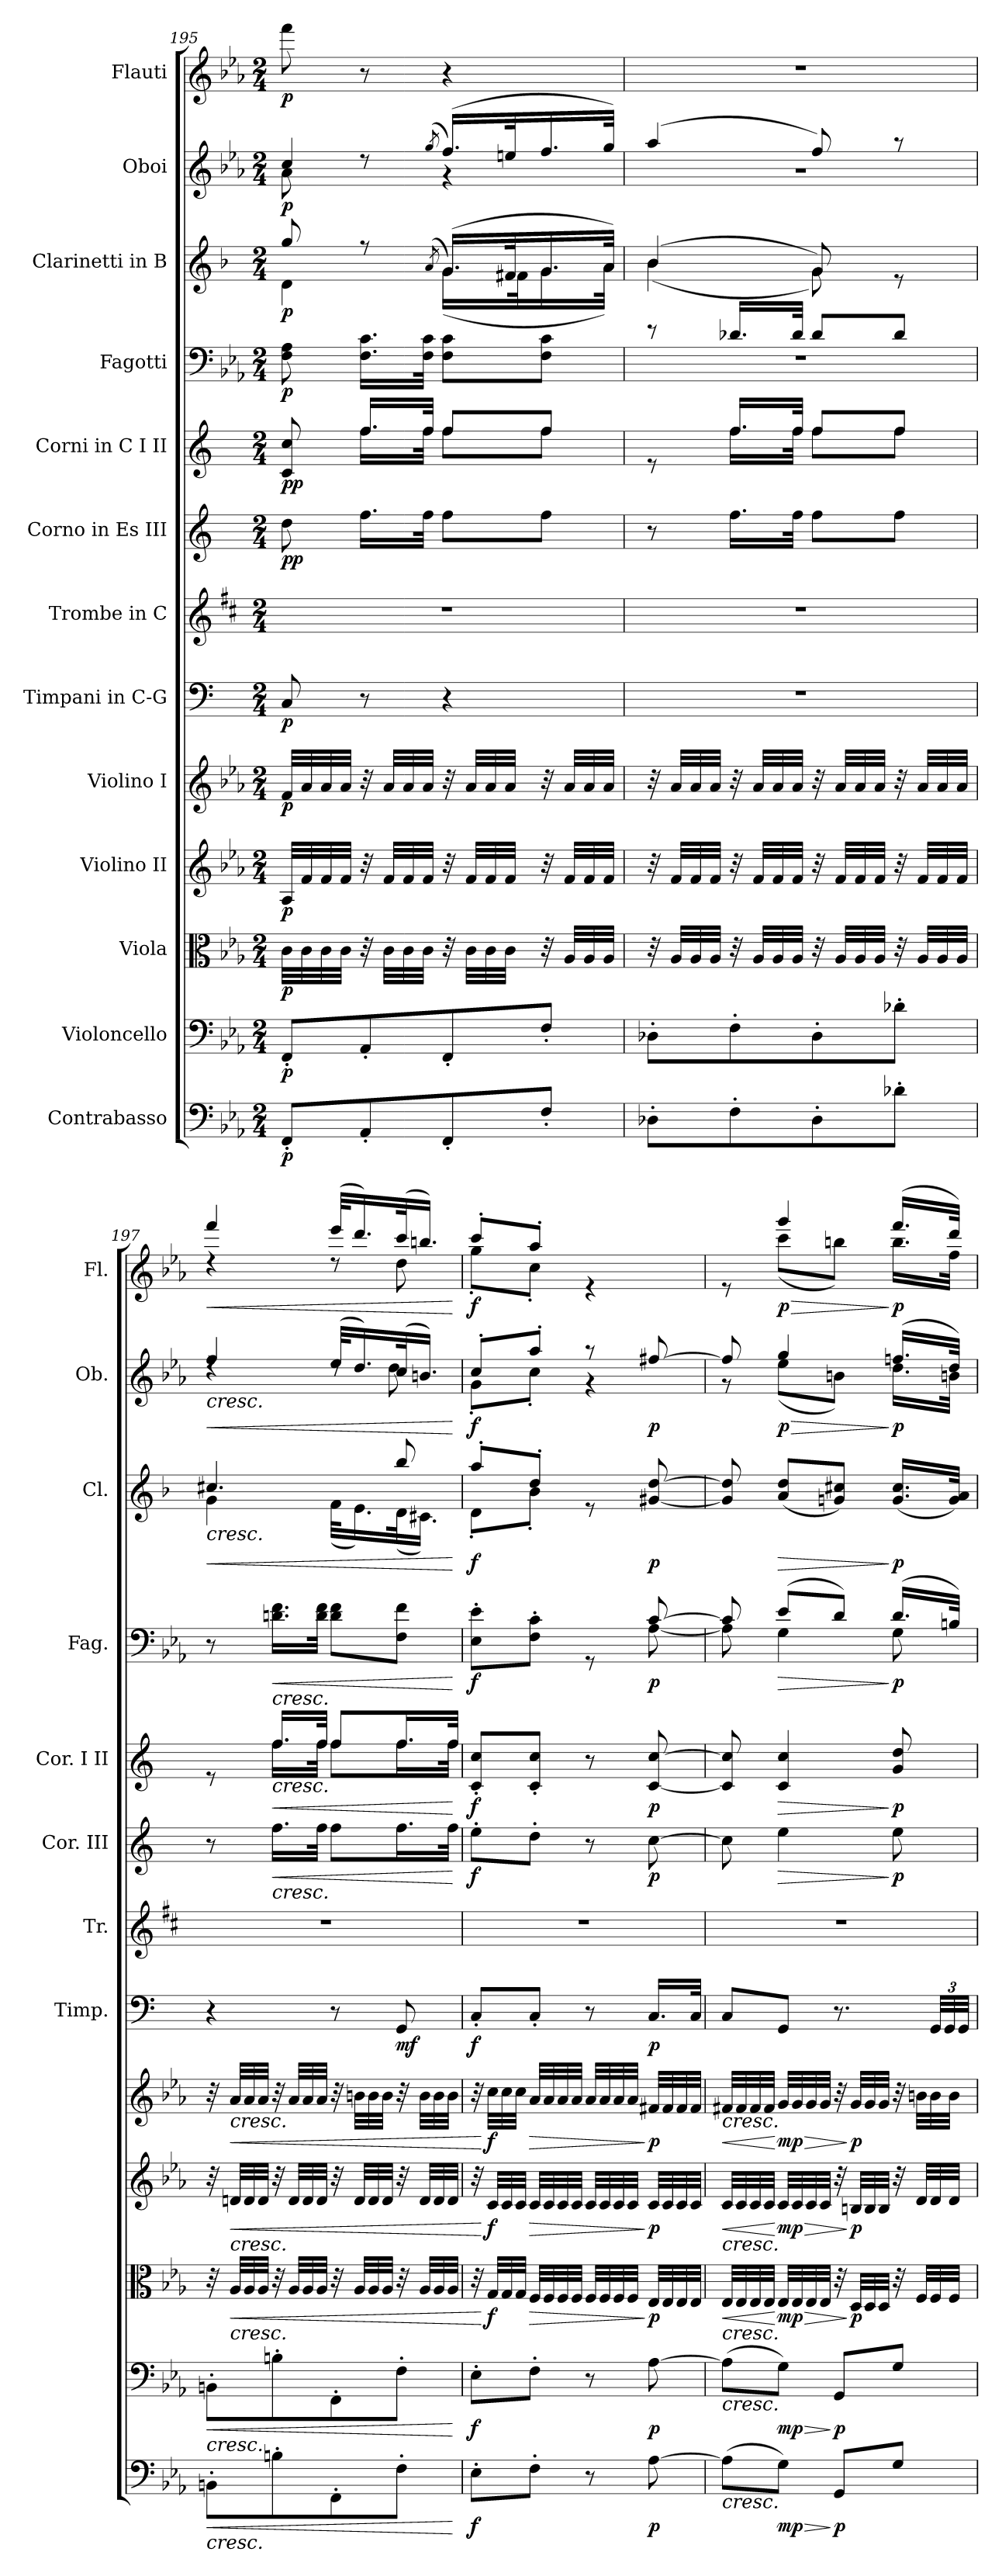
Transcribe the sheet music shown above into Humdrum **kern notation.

**kern	**dynam	**kern	**dynam	**kern	**dynam	**kern	**dynam	**kern	**dynam	**kern	**dynam	**kern	**kern	**dynam	**kern	**dynam	**kern	**dynam	**kern	**dynam	**kern	**dynam	**kern	**dynam
*part13	*part13	*part12	*part12	*part11	*part11	*part10	*part10	*part9	*part9	*part8	*part8	*part7	*part6	*part6	*part5	*part5	*part4	*part4	*part3	*part3	*part2	*part2	*part1	*part1
*staff13	*staff13	*staff12	*staff12	*staff11	*staff11	*staff10	*staff10	*staff9	*staff9	*staff8	*staff8	*staff7	*staff6	*staff6	*staff5	*staff5	*staff4	*staff4	*staff3	*staff3	*staff2	*staff2	*staff1	*staff1
*I"Contrabasso	*	*I"Violoncello	*	*I"Viola	*	*I"Violino II	*	*I"Violino I	*	*I"Timpani in C-G	*	*I"Trombe in C	*I"Corno in Es III	*	*I"Corni in C I II	*	*I"Fagotti	*	*I"Clarinetti in B	*	*I"Oboi	*	*I"Flauti	*
*	*	*	*	*	*	*	*	*	*	*I'Timp.	*	*I'Tr.	*I'Cor. III	*	*I'Cor. I II	*	*I'Fag.	*	*I'Cl.	*	*I'Ob.	*	*I'Fl.	*
*clefF4	*	*clefF4	*	*clefC3	*	*clefG2	*	*clefG2	*	*clefF4	*	*clefG2	*clefG2	*	*clefG2	*	*clefF4	*	*clefG2	*	*clefG2	*	*clefG2	*
*ITrd7c12	*	*	*	*	*	*	*	*	*	*	*	*ITrd1c2	*ITrd5c9	*	*ITrd7c12	*	*	*	*ITrd1c2	*	*	*	*	*
*k[b-e-a-]	*	*k[b-e-a-]	*	*k[b-e-a-]	*	*k[b-e-a-]	*	*k[b-e-a-]	*	*k[]	*	*k[]	*k[b-e-a-]	*	*k[]	*	*k[b-e-a-]	*	*k[b-e-a-]	*	*k[b-e-a-]	*	*k[b-e-a-]	*
*M2/4	*	*M2/4	*	*M2/4	*	*M2/4	*	*M2/4	*	*M2/4	*	*M2/4	*M2/4	*	*M2/4	*	*M2/4	*	*M2/4	*	*M2/4	*	*M2/4	*
=195	=195	=195	=195	=195	=195	=195	=195	=195	=195	=195	=195	=195	=195	=195	=195	=195	=195	=195	=195	=195	=195	=195	=195	=195
*	*	*	*	*	*	*	*	*	*	*	*	*	*	*	*^	*	*	*	*^	*	*^	*	*	*
!	!LO:DY:b	!	!LO:DY:b	!	!LO:DY:b	!	!LO:DY:b	!	!LO:DY:b	!	!LO:DY:b	!	!	!LO:DY:b	!	!	!	!	!	!	!	!	!	!	!	!	!
!	!	!	!	!	!	!	!	!	!	!	!	!	!	!LO:DY:n=1:b	!	!	!LO:DY:b	!	!	!	!	!	!	!	!	!	!
!	!	!	!	!	!	!	!	!	!	!	!	!	!	!	!	!	!LO:DY:n=1:b	!	!LO:DY:b	!	!	!LO:DY:b	!	!	!LO:DY:b	!	!LO:DY:b
8FFF'/L	p	8FF'/L	p	32c\LLL	p	32A-/LLL	p	32f/LLL	p	8C/	p	2r	8f\	p p	8C/ 8c/	8ryy	p p	8F\ 8A-\	p	8ff/	4c\	p	4cc/	8a-\	p	8fff\	p
.	.	.	.	32c\	.	32f/	.	32a-/	.	.	.	.	.	.	.	.	.	.	.	.	.	.	.	.	.	.	.
.	.	.	.	32c\	.	32f/	.	32a-/	.	.	.	.	.	.	.	.	.	.	.	.	.	.	.	.	.	.	.
.	.	.	.	32c\JJJ	.	32f/JJJ	.	32a-/JJJ	.	.	.	.	.	.	.	.	.	.	.	.	.	.	.	.	.	.	.
8AAA-'/	.	8AA-'/	.	32r	.	32r	.	32r	.	8r	.	.	16.a-\LL	.	16.f/LL	16.f\LL	.	16.F\ 16.c\LL	.	8r	.	.	.	8rdd	.	8r	.
.	.	.	.	32c\LLL	.	32f/LLL	.	32a-/LLL	.	.	.	.	.	.	.	.	.	.	.	.	.	.	.	.	.	.	.
.	.	.	.	32c\	.	32f/	.	32a-/	.	.	.	.	.	.	.	.	.	.	.	.	.	.	.	.	.	.	.
.	.	.	.	32c\JJJ	.	32f/JJJ	.	32a-/JJJ	.	.	.	.	32a-\JJk	.	32f/JJk	32f\JJk	.	32F\ 32c\JJk	.	.	.	.	.	.	.	.	.
.	.	.	.	.	.	.	.	.	.	.	.	.	.	.	.	.	.	.	.	(8qg/	.	.	(8qgg/	.	.	.	.
8FFF'/	.	8FF'/	.	32r	.	32r	.	32r	.	4r	.	.	8a-\L	.	8f/L	8f\L	.	8F\ 8c\L	.	(16.f/LL)	(16.f\LL	.	(16.ff/LL)	4r	.	4r	.
.	.	.	.	32c\LLL	.	32f/LLL	.	32a-/LLL	.	.	.	.	.	.	.	.	.	.	.	.	.	.	.	.	.	.	.
.	.	.	.	32c\	.	32f/	.	32a-/	.	.	.	.	.	.	.	.	.	.	.	.	.	.	.	.	.	.	.
.	.	.	.	32c\JJJ	.	32f/JJJ	.	32a-/JJJ	.	.	.	.	.	.	.	.	.	.	.	32en/K	32e\K	.	32een/K	.	.	.	.
8FF'/J	.	8F'/J	.	32r	.	32r	.	32r	.	.	.	.	8a-\J	.	8f/J	8f\J	.	8F\ 8c\J	.	16.f/	16.f\	.	16.ff/	.	.	.	.
.	.	.	.	32A-/LLL	.	32f/LLL	.	32a-/LLL	.	.	.	.	.	.	.	.	.	.	.	.	.	.	.	.	.	.	.
.	.	.	.	32A-/	.	32f/	.	32a-/	.	.	.	.	.	.	.	.	.	.	.	.	.	.	.	.	.	.	.
.	.	.	.	32A-/JJJ	.	32f/JJJ	.	32a-/JJJ	.	.	.	.	.	.	.	.	.	.	.	32g/JJk)	32g\JJk)	.	32gg/JJk)	.	.	.	.
=196	=196	=196	=196	=196	=196	=196	=196	=196	=196	=196	=196	=196	=196	=196	=196	=196	=196	=196	=196	=196	=196	=196	=196	=196	=196	=196	=196
*	*	*	*	*	*	*	*	*	*	*	*	*	*	*	*	*	*	*^	*	*	*	*	*	*	*	*	*
8DD-X'\L	.	8D-X'\L	.	32r	.	32r	.	32r	.	2r	.	2r	8r	.	8re	8ryy	.	8r	2rF	.	(4a-/	(4a-\	.	(4aa-/	2r	.	2r	.
.	.	.	.	32A-/LLL	.	32f/LLL	.	32a-/LLL	.	.	.	.	.	.	.	.	.	.	.	.	.	.	.	.	.	.	.	.
.	.	.	.	32A-/	.	32f/	.	32a-/	.	.	.	.	.	.	.	.	.	.	.	.	.	.	.	.	.	.	.	.
.	.	.	.	32A-/JJJ	.	32f/JJJ	.	32a-/JJJ	.	.	.	.	.	.	.	.	.	.	.	.	.	.	.	.	.	.	.	.
8FF'\	.	8F'\	.	32r	.	32r	.	32r	.	.	.	.	16.a-\LL	.	16.f/LL	16.f\LL	.	16.d-X/LL	.	.	.	.	.	.	.	.	.	.
.	.	.	.	32A-/LLL	.	32f/LLL	.	32a-/LLL	.	.	.	.	.	.	.	.	.	.	.	.	.	.	.	.	.	.	.	.
.	.	.	.	32A-/	.	32f/	.	32a-/	.	.	.	.	.	.	.	.	.	.	.	.	.	.	.	.	.	.	.	.
.	.	.	.	32A-/JJJ	.	32f/JJJ	.	32a-/JJJ	.	.	.	.	32a-\JJk	.	32f/JJk	32f\JJk	.	32d-/JJk	.	.	.	.	.	.	.	.	.	.
8DD-'\	.	8D-'\	.	32r	.	32r	.	32r	.	.	.	.	8a-\L	.	8f/L	8f\L	.	8d-/L	.	.	8f/)	8f\)	.	8ff/)	.	.	.	.
.	.	.	.	32A-/LLL	.	32f/LLL	.	32a-/LLL	.	.	.	.	.	.	.	.	.	.	.	.	.	.	.	.	.	.	.	.
.	.	.	.	32A-/	.	32f/	.	32a-/	.	.	.	.	.	.	.	.	.	.	.	.	.	.	.	.	.	.	.	.
.	.	.	.	32A-/JJJ	.	32f/JJJ	.	32a-/JJJ	.	.	.	.	.	.	.	.	.	.	.	.	.	.	.	.	.	.	.	.
8D-X'\J	.	8d-X'\J	.	32r	.	32r	.	32r	.	.	.	.	8a-\J	.	8f/J	8f\J	.	8d-/J	.	.	8re	8ryy	.	8r	.	.	.	.
.	.	.	.	32A-/LLL	.	32f/LLL	.	32a-/LLL	.	.	.	.	.	.	.	.	.	.	.	.	.	.	.	.	.	.	.	.
.	.	.	.	32A-/	.	32f/	.	32a-/	.	.	.	.	.	.	.	.	.	.	.	.	.	.	.	.	.	.	.	.
.	.	.	.	32A-/JJJ	.	32f/JJJ	.	32a-/JJJ	.	.	.	.	.	.	.	.	.	.	.	.	.	.	.	.	.	.	.	.
*	*	*	*	*	*	*	*	*	*	*	*	*	*	*	*	*	*	*v	*v	*	*	*	*	*	*	*	*	*
=197	=197	=197	=197	=197	=197	=197	=197	=197	=197	=197	=197	=197	=197	=197	=197	=197	=197	=197	=197	=197	=197	=197	=197	=197	=197	=197	=197
!	!	!	!	!	!	!	!	!	!	!	!	!	!	!	!	!	!	!	!	!	!	!	!	!	!	!LO:TX:b:i:t=cresc.	!
!	!	!	!	!	!	!	!	!	!	!	!	!	!	!	!	!	!	!	!	!	!	!	!LO:TX:b:i:t=cresc.	!	!	!	!
!	!	!	!	!	!	!	!	!	!	!	!	!	!	!	!	!	!	!	!	!LO:TX:b:i:t=cresc.	!	!	!	!	!	!	!
!	!	!LO:TX:b:i:t=cresc.	!	!	!	!	!	!	!	!	!	!	!	!	!	!	!	!	!	!	!	!	!	!	!	!	!
!LO:TX:b:i:t=cresc.	!	!	!	!	!	!	!	!	!	!	!	!	!	!	!	!	!	!	!	!	!	!	!	!	!	!	!
!	!LO:HP:b	!	!LO:HP:b	!	!	!	!	!	!	!	!	!	!	!	!	!	!	!	!	!	!	!LO:HP:b	!	!	!LO:HP:b	!	!LO:HP:b
*	*	*	*	*	*	*	*	*	*	*	*	*	*	*	*	*	*	*	*	*	*	*	*	*	*	*^	*
8BBBn'\L	<	8BBn'\L	<	32r	.	32r	.	32r	.	4r	.	2r	8r	.	8re	8ryy	.	8r	.	4.bn/	4f\	<	4ff/	4rdd	<	4fff/	4rdd	<
!	!	!	!	!	!	!	!	!LO:TX:b:i:t=cresc.	!	!	!	!	!	!	!	!	!	!	!	!	!	!	!	!	!	!	!	!
!	!	!	!	!	!	!LO:TX:b:i:t=cresc.	!	!	!	!	!	!	!	!	!	!	!	!	!	!	!	!	!	!	!	!	!	!
!	!	!	!	!LO:TX:b:i:t=cresc.	!	!	!	!	!	!	!	!	!	!	!	!	!	!	!	!	!	!	!	!	!	!	!	!
!	!	!	!	!	!LO:HP:b	!	!LO:HP:b	!	!LO:HP:b	!	!	!	!	!	!	!	!	!	!	!	!	!	!	!	!	!	!	!
.	.	.	.	32A-/LLL	<	32dn/LLL	<	32a-/LLL	<	.	.	.	.	.	.	.	.	.	.	.	.	.	.	.	.	.	.	.
.	.	.	.	32A-/	.	32d/	.	32a-/	.	.	.	.	.	.	.	.	.	.	.	.	.	.	.	.	.	.	.	.
.	.	.	.	32A-/JJJ	.	32d/JJJ	.	32a-/JJJ	.	.	.	.	.	.	.	.	.	.	.	.	.	.	.	.	.	.	.	.
!	!	!	!	!	!	!	!	!	!	!	!	!	!	!	!	!	!	!LO:TX:b:i:t=cresc.	!	!	!	!	!	!	!	!	!	!
!	!	!	!	!	!	!	!	!	!	!	!	!	!	!	!LO:TX:b:i:t=cresc.	!	!	!	!	!	!	!	!	!	!	!	!	!
!	!	!	!	!	!	!	!	!	!	!	!	!	!LO:TX:b:i:t=cresc.	!	!	!	!	!	!	!	!	!	!	!	!	!	!	!
!	!	!	!	!	!	!	!	!	!	!	!	!	!	!LO:HP:b	!	!	!LO:HP:b	!	!LO:HP:b	!	!	!	!	!	!	!	!	!
8BBn'\	.	8Bn'\	.	32r	.	32r	.	32r	.	.	.	.	16.a-\LL	<	16.f/LL	16.f\LL	<	16.dn\ 16.f\LL	<	.	.	.	.	.	.	.	.	.
.	.	.	.	32A-/LLL	.	32d/LLL	.	32a-/LLL	.	.	.	.	.	.	.	.	.	.	.	.	.	.	.	.	.	.	.	.
.	.	.	.	32A-/	.	32d/	.	32a-/	.	.	.	.	.	.	.	.	.	.	.	.	.	.	.	.	.	.	.	.
.	.	.	.	32A-/JJJ	.	32d/JJJ	.	32a-/JJJ	.	.	.	.	32a-\JJk	.	32f/JJk	32f\JJk	.	32d\ 32f\JJk	.	.	.	.	.	.	.	.	.	.
8FFF'\	.	8FF'\	.	32r	.	32r	.	32r	.	8r	.	.	8a-\L	.	8f/L	8f\L	.	8d\ 8f\L	.	.	(32e-\KLL	.	(32ee-/KLL	8rdd	.	(32eee-/KLL	8rdd	.
.	.	.	.	32A-/LLL	.	32d/LLL	.	32bn\LLL	.	.	.	.	.	.	.	.	.	.	.	.	16.d\)	.	16.dd/)	.	.	16.ddd/)	.	.
.	.	.	.	32A-/	.	32d/	.	32b\	.	.	.	.	.	.	.	.	.	.	.	.	.	.	.	.	.	.	.	.
.	.	.	.	32A-/JJJ	.	32d/JJJ	.	32b\JJJ	.	.	.	.	.	.	.	.	.	.	.	.	.	.	.	.	.	.	.	.
!	!	!	!	!	!	!	!	!	!	!	!LO:DY:b	!	!	!	!	!	!	!	!	!	!	!	!	!	!	!	!	!
8FF'\J	.	8F'\J	.	32r	.	32r	.	32r	.	8GG/	mf	.	16.a-\L	.	16.f/L	16.f\L	.	8F\ 8f\J	.	8aa-/	(32c\K	.	(32cc/K	8dd\	.	(32ccc/K	8dd\	.
.	.	.	.	32A-/LLL	.	32d/LLL	.	32b\LLL	.	.	.	.	.	.	.	.	.	.	.	.	16.Bn\JJ)	.	16.bn/JJ)	.	.	16.bbn/JJ)	.	.
.	.	.	.	32A-/	.	32d/	.	32b\	.	.	.	.	.	.	.	.	.	.	.	.	.	.	.	.	.	.	.	.
.	.	.	.	32A-/JJJ	.	32d/JJJ	.	32b\JJJ	.	.	.	.	32a-\JJk	.	32f/JJk	32f\JJk	.	.	.	.	.	.	.	.	.	.	.	.
*	*	*	*	*	*	*	*	*	*	*	*	*	*	*	*	*	*	*	*	*v	*v	*	*	*	*	*v	*v	*
*	*	*	*	*	*	*	*	*	*	*	*	*	*	*	*v	*v	*	*	*	*	*	*v	*v	*	*	*
.	[	.	[	.	.	.	.	.	.	.	.	.	.	[	.	[	.	[	.	[	.	[	.	[
!!LO:PB:g=z
=198	=198	=198	=198	=198	=198	=198	=198	=198	=198	=198	=198	=198	=198	=198	=198	=198	=198	=198	=198	=198	=198	=198	=198	=198
*	*	*	*	*	*	*	*	*	*	*	*	*	*	*	*	*	*^	*	*^	*	*^	*	*^	*
!	!LO:DY:b	!	!LO:DY:b	!	!	!	!	!	!	!	!LO:DY:b	!	!	!LO:DY:b	!	!LO:DY:b	!	!	!LO:DY:b	!	!	!LO:DY:b	!	!	!LO:DY:b	!	!	!LO:DY:b
8EE-'\L	f	8E-'\L	f	32r	.	32r	.	32r	.	8C'/L	f	2r	8g'\L	f	8C/' 8c/'L	f	8E-\' 8e-\'L	4.ryy	f	8gg'/L	8c'\L	f	8cc'/L	8g'\L	f	8ccc'/L	8gg'\L	f
!	!	!	!	!	!LO:DY:n=1:b	!	!LO:DY:n=1:b	!	!LO:DY:n=1:b	!	!	!	!	!	!	!	!	!	!	!	!	!	!	!	!	!	!	!
.	.	.	.	32G/LLL	[ f	32c/LLL	[ f	32cc\LLL	[ f	.	.	.	.	.	.	.	.	.	.	.	.	.	.	.	.	.	.	.
.	.	.	.	32G/	.	32c/	.	32cc\	.	.	.	.	.	.	.	.	.	.	.	.	.	.	.	.	.	.	.	.
.	.	.	.	32G/JJJ	.	32c/JJJ	.	32cc\JJJ	.	.	.	.	.	.	.	.	.	.	.	.	.	.	.	.	.	.	.	.
!	!	!	!	!	!LO:HP:b	!	!LO:HP:b	!	!LO:HP:b	!	!	!	!	!	!	!	!	!	!	!	!	!	!	!	!	!	!	!
8FF'\J	.	8F'\J	.	32F/LLL	>	32c/LLL	>	32a-/LLL	>	8C'/J	.	.	8f'\J	.	8C/' 8c/'J	.	8F\' 8c\'J	.	.	8cc'/J	8a-'\J	.	8aa-'/J	8cc'\J	.	8aa-'/J	8cc'\J	.
.	.	.	.	32F/	.	32c/	.	32a-/	.	.	.	.	.	.	.	.	.	.	.	.	.	.	.	.	.	.	.	.
.	.	.	.	32F/	.	32c/	.	32a-/	.	.	.	.	.	.	.	.	.	.	.	.	.	.	.	.	.	.	.	.
.	.	.	.	32F/JJJ	.	32c/JJJ	.	32a-/JJJ	.	.	.	.	.	.	.	.	.	.	.	.	.	.	.	.	.	.	.	.
8r	.	8r	.	32F/LLL	.	32c/LLL	.	32a-/LLL	.	8r	.	.	8r	.	8r	.	8rGG	.	.	8re	4ryy	.	8r	4r	.	4re	4ryy	.
.	.	.	.	32F/	.	32c/	.	32a-/	.	.	.	.	.	.	.	.	.	.	.	.	.	.	.	.	.	.	.	.
.	.	.	.	32F/	.	32c/	.	32a-/	.	.	.	.	.	.	.	.	.	.	.	.	.	.	.	.	.	.	.	.
.	.	.	.	32F/JJJ	.	32c/JJJ	.	32a-/JJJ	.	.	.	.	.	.	.	.	.	.	.	.	.	.	.	.	.	.	.	.
!	!LO:DY:b	!	!LO:DY:b	!	!LO:DY:n=2:b	!	!LO:DY:n=2:b	!	!LO:DY:n=2:b	!	!LO:DY:b	!	!	!LO:DY:b	!	!LO:DY:b	!	!	!LO:DY:b	!	!	!LO:DY:b	!	!	!LO:DY:b	!	!	!
[8AA-\	p	[8A-\	p	32E-/LLL	] p	32c/LLL	] p	32f#X/LLL	] p	16.C/LL	p	.	[8e-\	p	[8C/ [8c/	p	[8c/	[8A-\	p	[8f#X/ [8cc/	.	p	[8ff#X/	.	p	.	.	.
.	.	.	.	32E-/	.	32c/	.	32f#/	.	.	.	.	.	.	.	.	.	.	.	.	.	.	.	.	.	.	.	.
.	.	.	.	32E-/	.	32c/	.	32f#/	.	.	.	.	.	.	.	.	.	.	.	.	.	.	.	.	.	.	.	.
.	.	.	.	32E-/JJJ	.	32c/JJJ	.	32f#/JJJ	.	32C/JJk	.	.	.	.	.	.	.	.	.	.	.	.	.	.	.	.	.	.
*	*	*	*	*	*	*	*	*	*	*	*	*	*	*	*	*	*	*	*	*v	*v	*	*	*	*	*	*	*
=199	=199	=199	=199	=199	=199	=199	=199	=199	=199	=199	=199	=199	=199	=199	=199	=199	=199	=199	=199	=199	=199	=199	=199	=199	=199	=199	=199
!	!	!	!	!	!	!	!	!LO:TX:b:i:t=cresc.	!	!	!	!	!	!	!	!	!	!	!	!	!	!	!	!	!	!	!
!	!	!	!	!	!	!LO:TX:b:i:t=cresc.	!	!	!	!	!	!	!	!	!	!	!	!	!	!	!	!	!	!	!	!	!
!	!	!	!	!LO:TX:b:i:t=cresc.	!	!	!	!	!	!	!	!	!	!	!	!	!	!	!	!	!	!	!	!	!	!	!
!	!	!LO:TX:b:i:t=cresc.	!	!	!	!	!	!	!	!	!	!	!	!	!	!	!	!	!	!	!	!	!	!	!	!	!
!LO:TX:b:i:t=cresc.	!	!	!	!	!	!	!	!	!	!	!	!	!	!	!	!	!	!	!	!	!	!	!	!	!	!	!
!	!	!	!	!	!LO:HP:b	!	!LO:HP:b	!	!LO:HP:b	!	!	!	!	!	!	!	!	!	!	!	!	!	!	!	!	!	!
(8AA-\L]	.	(8A-\L]	.	32E-/LLL	<	32c/LLL	<	32f#X/LLL	<	8C/L	.	2r	8e-\]	.	8C/] 8c/]	.	8c/]	8A-\]	.	8f#/] 8cc/]	.	8ff#/]	8r	.	8re	8ryy	.
.	.	.	.	32E-/	.	32c/	.	32f#/	.	.	.	.	.	.	.	.	.	.	.	.	.	.	.	.	.	.	.
.	.	.	.	32E-/	.	32c/	.	32f#/	.	.	.	.	.	.	.	.	.	.	.	.	.	.	.	.	.	.	.
.	.	.	.	32E-/JJJ	.	32c/JJJ	.	32f#/JJJ	.	.	.	.	.	.	.	.	.	.	.	.	.	.	.	.	.	.	.
!	!LO:HP:b	!	!LO:HP:b	!	!LO:HP:n=1:b	!	!LO:HP:n=1:b	!	!LO:HP:n=1:b	!	!	!	!	!LO:HP:b	!	!LO:HP:b	!	!	!LO:HP:b	!	!LO:HP:b	!	!	!LO:HP:b	!	!	!LO:HP:b
!	!LO:DY:n=1:b	!	!LO:DY:n=1:b	!	!LO:DY:n=1:b	!	!LO:DY:n=1:b	!	!LO:DY:n=1:b	!	!	!	!	!	!	!	!	!	!	!	!	!	!	!LO:DY:n=1:b	!	!	!LO:DY:n=1:b
8GG\J)	> mp	8G\J)	> mp	32E-/LLL	[ > mp	32c/LLL	[ > mp	32g/LLL	[ > mp	8GG/J	.	.	4g\	>	4C/ 4c/	>	(8e-/L	4G\	>	(8g/ 8cc/L	>	4gg/	(8ee-\L	> p	4ggg/	(8ccc\L	> p
.	.	.	.	32E-/	.	32c/	.	32g/	.	.	.	.	.	.	.	.	.	.	.	.	.	.	.	.	.	.	.
.	.	.	.	32E-/	.	32c/	.	32g/	.	.	.	.	.	.	.	.	.	.	.	.	.	.	.	.	.	.	.
.	.	.	.	32E-/JJJ	.	32c/JJJ	.	32g/JJJ	.	.	.	.	.	.	.	.	.	.	.	.	.	.	.	.	.	.	.
!	!LO:DY:n=2:b	!	!LO:DY:n=2:b	!	!	!	!	!	!	!	!	!	!	!	!	!	!	!	!	!	!	!	!	!	!	!	!
8GGG/L	] p	8GG/L	] p	32r	.	32r	.	32r	.	8.r	.	.	.	.	.	.	8d/J)	.	.	8fn/ 8bn/J)	.	.	8bn\J)	.	.	8bbn\J)	.
!	!	!	!	!	!LO:DY:n=2:b	!	!LO:DY:n=2:b	!	!LO:DY:n=2:b	!	!	!	!	!	!	!	!	!	!	!	!	!	!	!	!	!	!
.	.	.	.	32D/LLL	] p	32Bn/LLL	] p	32g/LLL	] p	.	.	.	.	.	.	.	.	.	.	.	.	.	.	.	.	.	.
.	.	.	.	32D/	.	32B/	.	32g/	.	.	.	.	.	.	.	.	.	.	.	.	.	.	.	.	.	.	.
.	.	.	.	32D/JJJ	.	32B/JJJ	.	32g/JJJ	.	.	.	.	.	.	.	.	.	.	.	.	.	.	.	.	.	.	.
!	!	!	!	!	!	!	!	!	!	!	!	!	!	!LO:DY:n=1:b	!	!LO:DY:n=1:b	!	!	!LO:DY:n=1:b	!	!LO:DY:n=1:b	!	!	!LO:DY:n=2:b	!	!	!LO:DY:n=2:b
8GG/J	.	8G/J	.	32r	.	32r	.	32r	.	.	.	.	8g\	] p	8G/ 8d/	] p	(16.d/LL	8G\	] p	(16.f/ 16.b/LL	] p	(16.ffn/LL	16.dd\LL	] p	(16.fff/LL	16.bb\LL	] p
.	.	.	.	32F/LLL	.	32d/LLL	.	32bn\LLL	.	.	.	.	.	.	.	.	.	.	.	.	.	.	.	.	.	.	.
*	*	*	*	*	*	*	*	*	*	*Xbrackettup	*	*	*	*	*	*	*	*	*	*	*	*	*	*	*	*	*
.	.	.	.	32F/	.	32d/	.	32b\	.	48GG/LLL	.	.	.	.	.	.	.	.	.	.	.	.	.	.	.	.	.
.	.	.	.	.	.	.	.	.	.	48GG/	.	.	.	.	.	.	.	.	.	.	.	.	.	.	.	.	.
.	.	.	.	32F/JJJ	.	32d/JJJ	.	32b\JJJ	.	.	.	.	.	.	.	.	32Bn/JJk)	.	.	32f/ 32g/JJk)	.	32dd/JJk)	32bn\JJk	.	32ddd/JJk)	32ff\JJk	.
.	.	.	.	.	.	.	.	.	.	48GG/JJJ	.	.	.	.	.	.	.	.	.	.	.	.	.	.	.	.	.
*	*	*	*	*	*	*	*	*	*	*	*	*	*	*	*	*	*	*	*	*	*	*v	*v	*	*	*	*
*	*	*	*	*	*	*	*	*	*	*	*	*	*	*	*	*	*v	*v	*	*	*	*	*	*v	*v	*
=	=	=	=	=	=	=	=	=	=	=	=	=	=	=	=	=	=	=	=	=	=	=	=	=
*-	*-	*-	*-	*-	*-	*-	*-	*-	*-	*-	*-	*-	*-	*-	*-	*-	*-	*-	*-	*-	*-	*-	*-	*-
